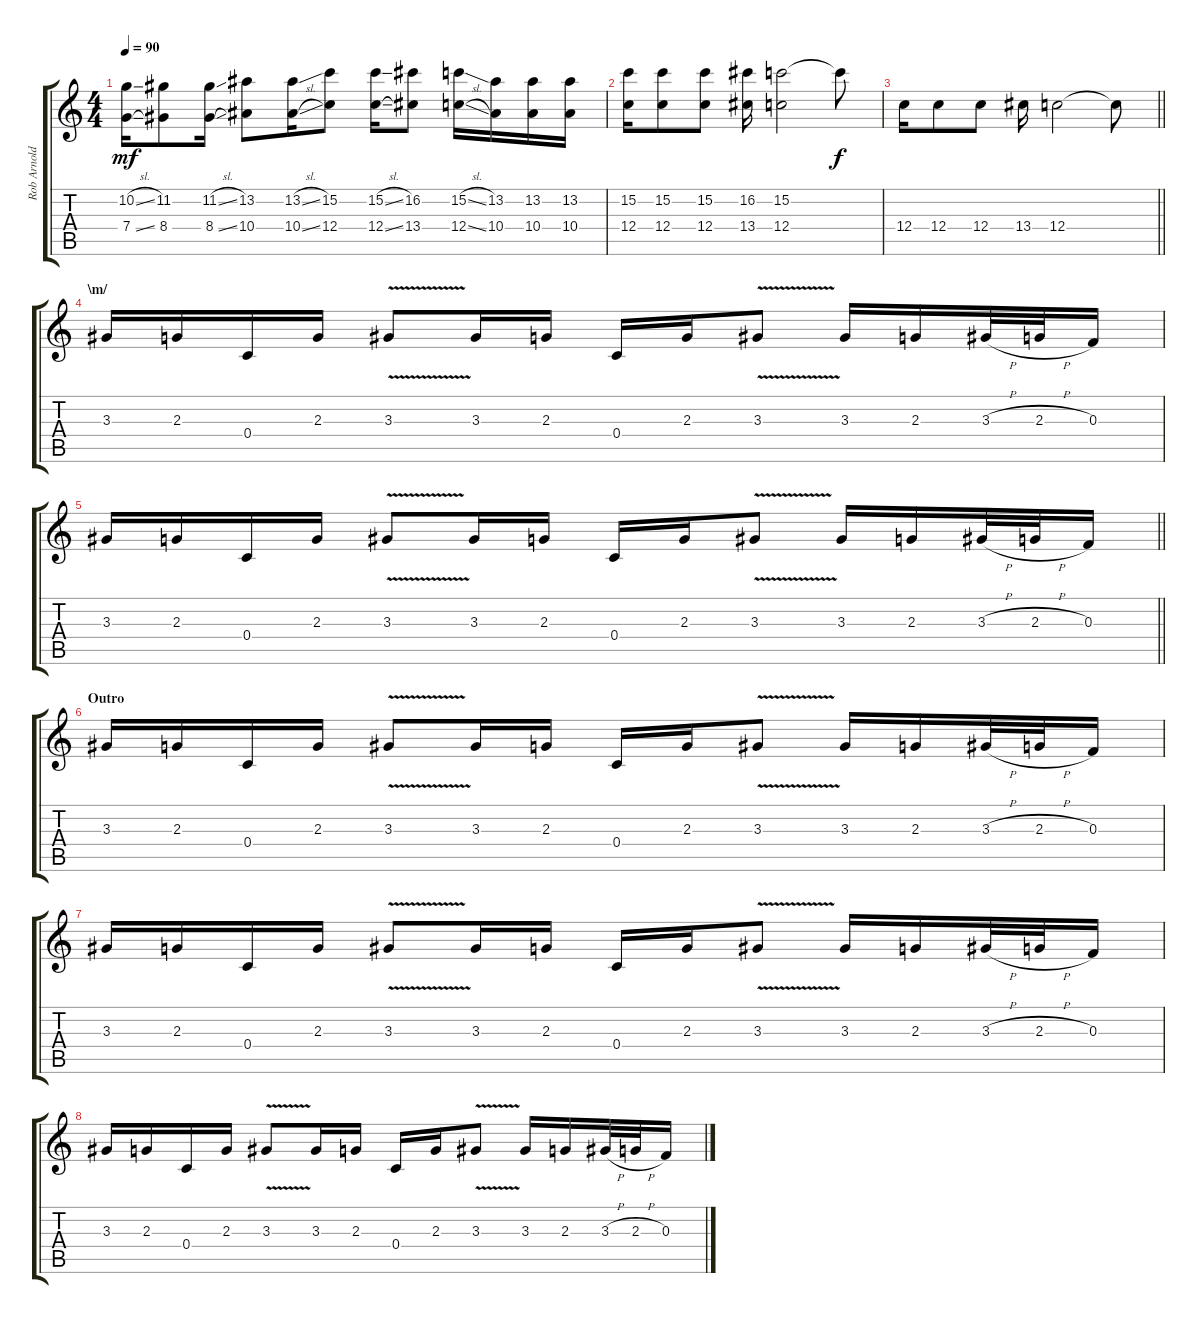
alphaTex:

\track ("Rob Arnold (lead)" "Rob Arnold") {instrument overdrivenguitar}
\staff {score tabs}
\tuning (D4 A3 F3 C3 G2 C2) {hide}
\ts (4 4)
\tempo 90
\clef g2
\ks c
(10.2{sl} 7.4{sl}).16{dy mf} (11.2 8.4).8 (11.2{sl} 8.4{sl}).16 (13.2 10.4).8 (13.2{sl} 10.4{sl}).16 (15.2 12.4).8 (15.2{sl} 12.4{sl}).16 (16.2 13.4).8 (15.2{sl} 12.4{sl}).16 (13.2 10.4).16 (13.2 10.4).16 (13.2 10.4).16 |
(15.2 12.4).16 (15.2 12.4).8 (15.2 12.4).8 (16.2 13.4).16 (15.2 12.4).2 15.2{t}.8{dy f} |
\barLineRight lightlight
12.4.16 12.4.8 12.4.8 13.4.16 12.4.2 12.4{t}.8 |
\section ("" "\\m/")
3.3.16 2.3.16 0.4.16 2.3.16 3.3{v}.8 3.3.16 2.3.16 0.4.16 2.3.16 3.3{v}.8 3.3.16 2.3.16 3.3{h}.32 2.3{h}.32 0.3.16 |
\barLineRight lightlight
3.3.16 2.3.16 0.4.16 2.3.16 3.3{v}.8 3.3.16 2.3.16 0.4.16 2.3.16 3.3{v}.8 3.3.16 2.3.16 3.3{h}.32 2.3{h}.32 0.3.16 |
\section ("" "Outro")
3.3.16 2.3.16 0.4.16 2.3.16 3.3{v}.8 3.3.16 2.3.16 0.4.16 2.3.16 3.3{v}.8 3.3.16 2.3.16 3.3{h}.32 2.3{h}.32 0.3.16 |
3.3.16 2.3.16 0.4.16 2.3.16 3.3{v}.8 3.3.16 2.3.16 0.4.16 2.3.16 3.3{v}.8 3.3.16 2.3.16 3.3{h}.32 2.3{h}.32 0.3.16 |
3.3.16 2.3.16 0.4.16 2.3.16 3.3{v}.8 3.3.16 2.3.16 0.4.16 2.3.16 3.3{v}.8 3.3.16 2.3.16 3.3{h}.32 2.3{h}.32 0.3.16
